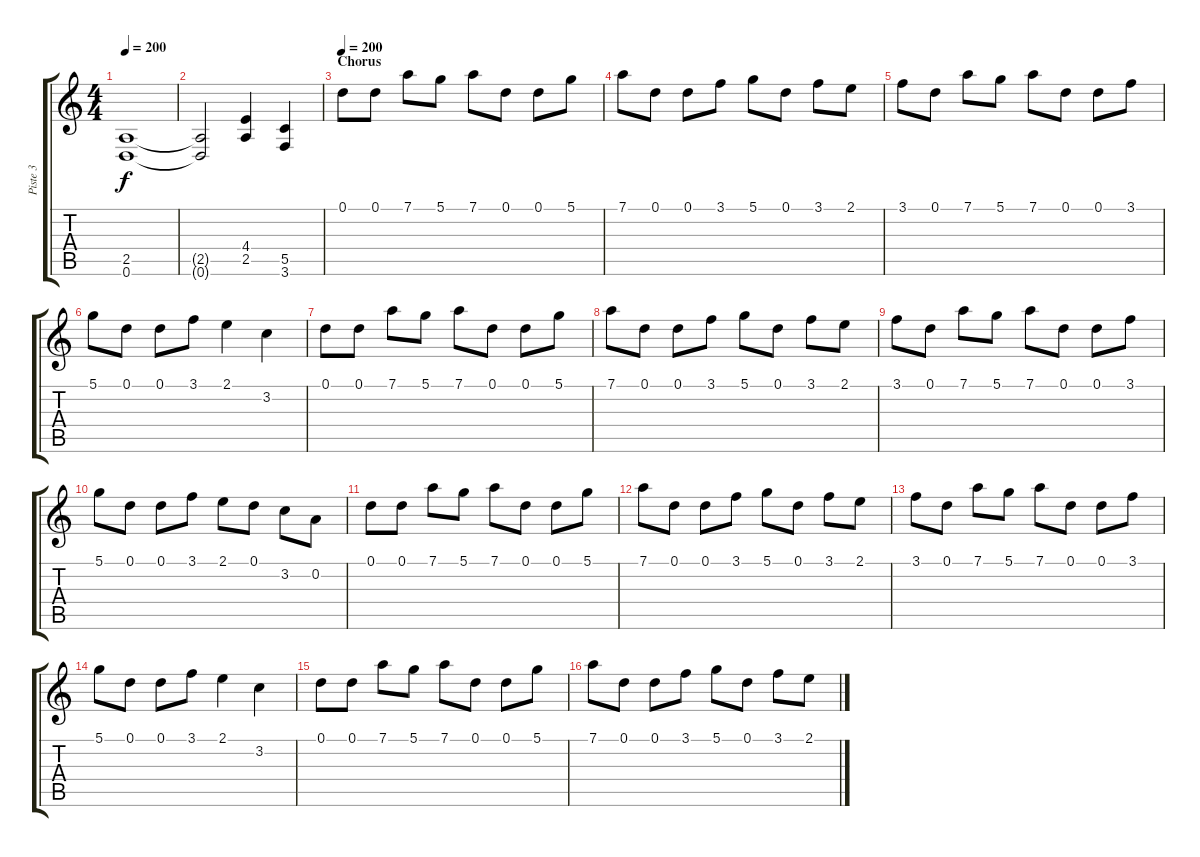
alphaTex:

\track ("Piste 3" "Piste 3") {instrument distortionguitar}
\staff {score tabs}
\tuning (D4 A3 F3 C3 G2 D2) {hide}
\ts (4 4)
\tempo 200
\clef g2
\ks c
(2.5{t} 0.6{t}).1{dy f} |
(2.5{t} 0.6{t}).2 (4.4 2.5).4 (5.5 3.6).4 |
\section ("" "Chorus")
\tempo 200
0.1.8 0.1.8 7.1.8 5.1.8 7.1.8 0.1.8 0.1.8 5.1.8 |
7.1.8 0.1.8 0.1.8 3.1.8 5.1.8 0.1.8 3.1.8 2.1.8 |
3.1.8 0.1.8 7.1.8 5.1.8 7.1.8 0.1.8 0.1.8 3.1.8 |
5.1.8 0.1.8 0.1.8 3.1.8 2.1.4 3.2.4 |
0.1.8 0.1.8 7.1.8 5.1.8 7.1.8 0.1.8 0.1.8 5.1.8 |
7.1.8 0.1.8 0.1.8 3.1.8 5.1.8 0.1.8 3.1.8 2.1.8 |
3.1.8 0.1.8 7.1.8 5.1.8 7.1.8 0.1.8 0.1.8 3.1.8 |
5.1.8 0.1.8 0.1.8 3.1.8 2.1.8 0.1.8 3.2.8 0.2.8 |
0.1.8 0.1.8 7.1.8 5.1.8 7.1.8 0.1.8 0.1.8 5.1.8 |
7.1.8 0.1.8 0.1.8 3.1.8 5.1.8 0.1.8 3.1.8 2.1.8 |
3.1.8 0.1.8 7.1.8 5.1.8 7.1.8 0.1.8 0.1.8 3.1.8 |
5.1.8 0.1.8 0.1.8 3.1.8 2.1.4 3.2.4 |
0.1.8 0.1.8 7.1.8 5.1.8 7.1.8 0.1.8 0.1.8 5.1.8 |
7.1.8 0.1.8 0.1.8 3.1.8 5.1.8 0.1.8 3.1.8 2.1.8
